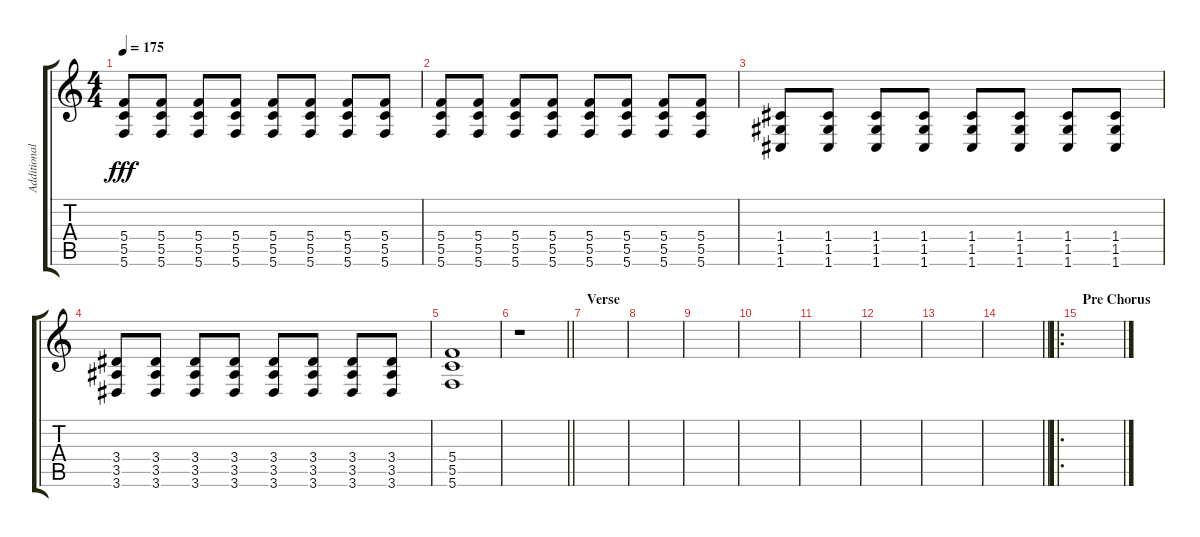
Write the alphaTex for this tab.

\track ("Additional Guitar" "Additional") {instrument distortionguitar}
\staff {score tabs}
\tuning (D4 A3 F3 C3 G2 C2) {hide}
\ts (4 4)
\tempo 175
\clef g2
\ks c
(5.4 5.5 5.6).8{dy fff} (5.4 5.5 5.6).8 (5.4 5.5 5.6).8 (5.4 5.5 5.6).8 (5.4 5.5 5.6).8 (5.4 5.5 5.6).8 (5.4 5.5 5.6).8 (5.4 5.5 5.6).8 |
(5.4 5.5 5.6).8 (5.4 5.5 5.6).8 (5.4 5.5 5.6).8 (5.4 5.5 5.6).8 (5.4 5.5 5.6).8 (5.4 5.5 5.6).8 (5.4 5.5 5.6).8 (5.4 5.5 5.6).8 |
(1.4 1.5 1.6).8 (1.4 1.5 1.6).8 (1.4 1.5 1.6).8 (1.4 1.5 1.6).8 (1.4 1.5 1.6).8 (1.4 1.5 1.6).8 (1.4 1.5 1.6).8 (1.4 1.5 1.6).8 |
(3.4 3.5 3.6).8 (3.4 3.5 3.6).8 (3.4 3.5 3.6).8 (3.4 3.5 3.6).8 (3.4 3.5 3.6).8 (3.4 3.5 3.6).8 (3.4 3.5 3.6).8 (3.4 3.5 3.6).8 |
(5.4 5.5 5.6).1 |
\barLineRight lightlight
r.1 |
\section ("" "Verse")
|
|
|
|
|
|
|
\barLineRight lightlight
|
\ro
\section ("" "Pre Chorus")
